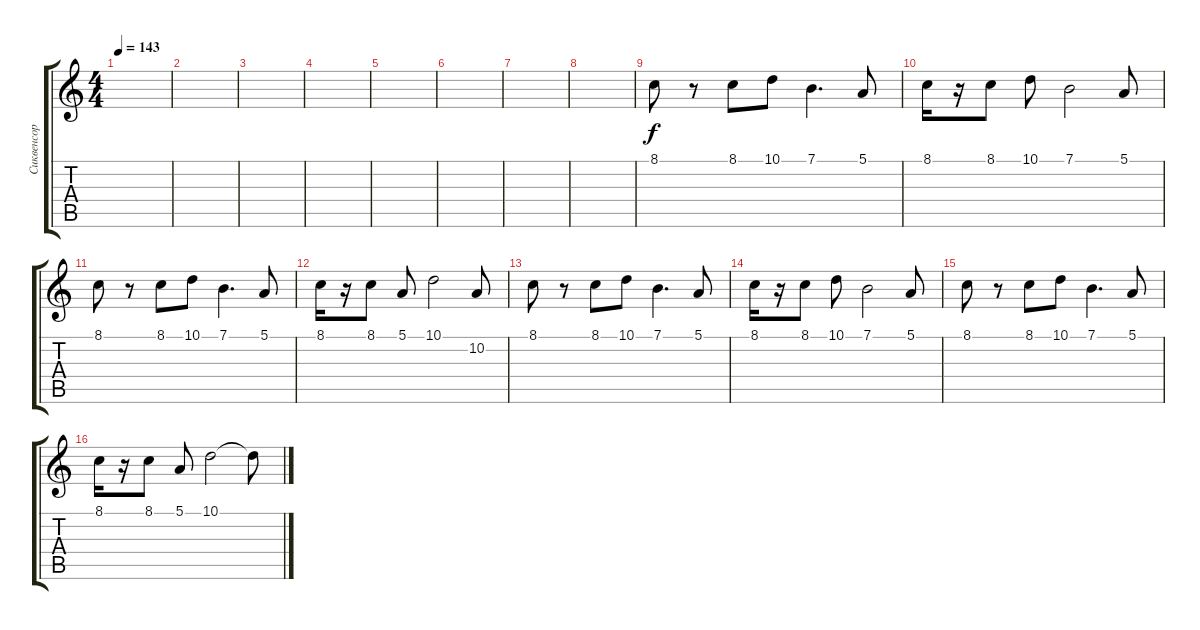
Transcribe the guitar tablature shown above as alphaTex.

\track ("Сиквенсор (клавишные)" "Сиквенсор ") {instrument lead1square}
\staff {score tabs}
\tuning (E4 B3 G3 D3 A2 E2) {hide}
\ts (4 4)
\tempo 143
\clef g2
\ks c
|
|
|
|
|
|
|
|
8.1.8{volume 16 balance 8} r.8 8.1.8 10.1.8 7.1.4{d} 5.1.8 |
8.1.16 r.16 8.1.8 10.1.8 7.1.2 5.1.8 |
8.1.8 r.8 8.1.8 10.1.8 7.1.4{d} 5.1.8 |
8.1.16 r.16 8.1.8 5.1.8 10.1.2 10.2.8 |
8.1.8 r.8 8.1.8 10.1.8 7.1.4{d} 5.1.8 |
8.1.16 r.16 8.1.8 10.1.8 7.1.2 5.1.8 |
8.1.8 r.8 8.1.8 10.1.8 7.1.4{d} 5.1.8 |
8.1.16 r.16 8.1.8 5.1.8 10.1.2 10.1{t}.8
